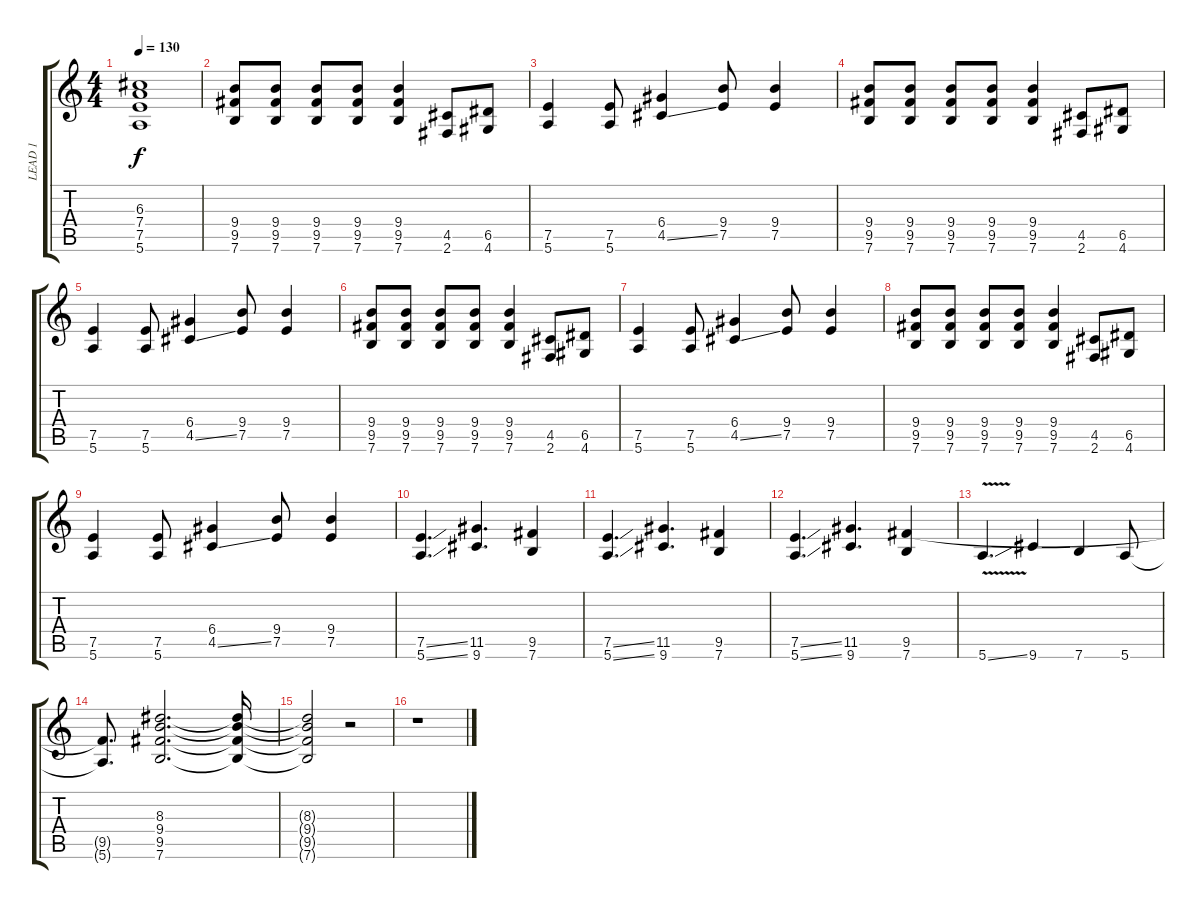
\track ("LEAD 1" "LEAD 1") {instrument distortionguitar}
\staff {score tabs}
\tuning (E4 B3 G3 D3 A2 E2) {hide}
\ts (4 4)
\tempo 130
\clef g2
\ks c
(6.3{t} 7.4{t} 7.5{t} 5.6{t}).1{dy f} |
(9.4 9.5 7.6).8 (9.4 9.5 7.6).8 (9.4 9.5 7.6).8 (9.4 9.5 7.6).8 (9.4 9.5 7.6).4 (4.5 2.6).8 (6.5 4.6).8 |
(7.5 5.6).4 (7.5 5.6).8 (6.4 4.5{ss}).4 (9.4 7.5).8 (9.4 7.5).4 |
(9.4 9.5 7.6).8 (9.4 9.5 7.6).8 (9.4 9.5 7.6).8 (9.4 9.5 7.6).8 (9.4 9.5 7.6).4 (4.5 2.6).8 (6.5 4.6).8 |
(7.5 5.6).4 (7.5 5.6).8 (6.4 4.5{ss}).4 (9.4 7.5).8 (9.4 7.5).4 |
(9.4 9.5 7.6).8 (9.4 9.5 7.6).8 (9.4 9.5 7.6).8 (9.4 9.5 7.6).8 (9.4 9.5 7.6).4 (4.5 2.6).8 (6.5 4.6).8 |
(7.5 5.6).4 (7.5 5.6).8 (6.4 4.5{ss}).4 (9.4 7.5).8 (9.4 7.5).4 |
(9.4 9.5 7.6).8 (9.4 9.5 7.6).8 (9.4 9.5 7.6).8 (9.4 9.5 7.6).8 (9.4 9.5 7.6).4 (4.5 2.6).8 (6.5 4.6).8 |
(7.5 5.6).4 (7.5 5.6).8 (6.4 4.5{ss}).4 (9.4 7.5).8 (9.4 7.5).4 |
(7.5{ss} 5.6{ss}).4{d} (11.5 9.6).4{d} (9.5 7.6).4 |
(7.5{ss} 5.6{ss}).4{d} (11.5 9.6).4{d} (9.5 7.6).4 |
(7.5{ss} 5.6{ss}).4{d} (11.5 9.6).4{d} (9.5 7.6).4 |
5.6{v ss}.4{d} 9.6.4 7.6.4 5.6.8 |
(9.5{t} 5.6{t}).8{d} (8.3 9.4 9.5 7.6).2{d} (8.3{t} 9.4{t} 9.5{t} 7.6{t}).16 |
(8.3{t} 9.4{t} 9.5{t} 7.6{t}).2 r.2 |
r.1
